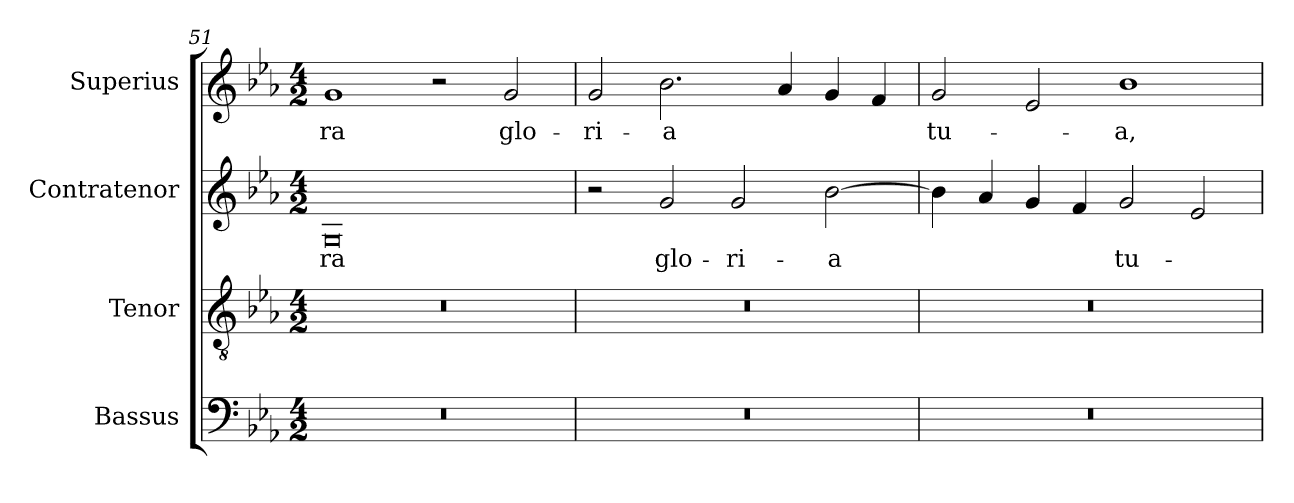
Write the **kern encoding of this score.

**kern	**kern	**kern	**text	**kern	**text
*part4	*part3	*part2	*part2	*part1	*part1
*staff4	*staff3	*staff2	*staff2	*staff1	*staff1
*I"Bassus	*I"Tenor	*I"Contratenor	*	*I"Superius	*
*I'B.	*I'T.	*	*	*	*
!!LO:LB:g=z
*clefF4	*clefGv2	*clefG2	*	*clefG2	*
*	*ITrd7c12	*ITrd7c12	*	*	*
*k[b-e-a-]	*k[b-e-a-]	*k[b-e-a-]	*	*k[b-e-a-]	*
*E-:	*E-:	*E-:	*	*E-:	*
*M4/2	*M4/2	*M4/2	*	*M4/2	*
=51	=51	=51	=51	=51	=51
!LO:N:vis=1	!LO:N:vis=1	!	!	!	!
!	!	!	!LO:LY:b:color=#000000	!	!
!	!	!	!	!	!LO:LY:b:color=#000000
0r	0r	0GGi	-ra	1gi	-ra
.	.	.	.	2r	.
!	!	!	!	!	!LO:LY:b:color=#000000
.	.	.	.	2gi/	glo-
=52	=52	=52	=52	=52	=52
!LO:N:vis=1	!LO:N:vis=1	!	!	!	!
!	!	!	!	!	!LO:LY:b:color=#000000
0r	0r	2r	.	2gi/	-ri-
!	!	!	!LO:LY:b:color=#000000	!	!
!	!	!	!	!	!LO:LY:b:color=#000000
.	.	2Gi/	glo-	2.b-i\	-a
!	!	!	!LO:LY:b:color=#000000	!	!
.	.	2Gi/	-ri-	.	.
.	.	.	.	4a-i/	.
!	!	!	!LO:LY:b:color=#000000	!	!
.	.	[>2B-i\	-a	4gi/	.
.	.	.	.	4fi/	.
=53	=53	=53	=53	=53	=53
!LO:N:vis=1	!LO:N:vis=1	!	!	!	!
!	!	!	!	!	!LO:LY:b:color=#000000
0r	0r	4B-i\]	.	2gi/	tu-
.	.	4A-i/	.	.	.
.	.	4Gi/	.	2e-i/	.
.	.	4Fi/	.	.	.
!	!	!	!LO:LY:b:color=#000000	!	!
!	!	!	!	!	!LO:LY:b:color=#000000
.	.	2Gi/	tu-	1b-i	-a,
.	.	2E-i/	.	.	.
=	=	=	=	=	=
*-	*-	*-	*-	*-	*-
